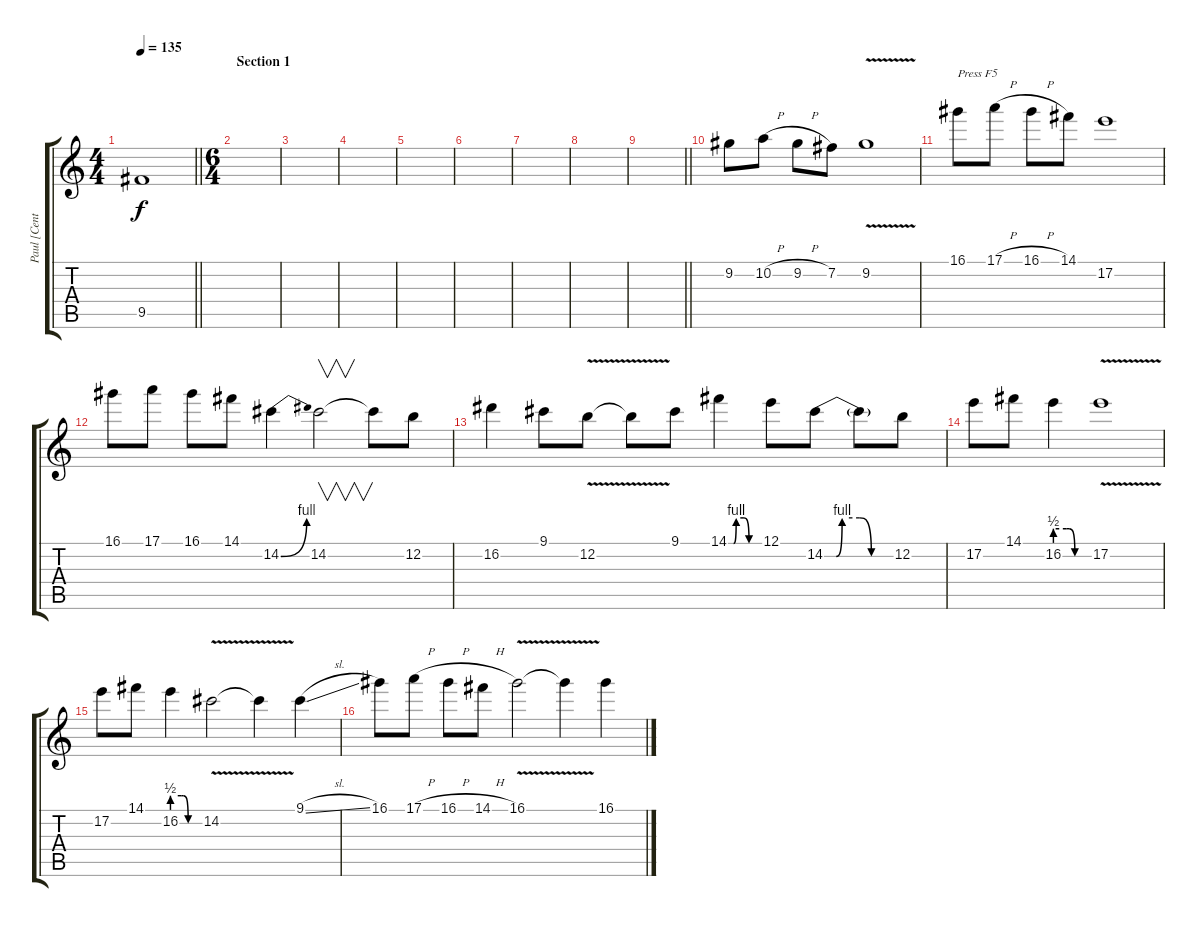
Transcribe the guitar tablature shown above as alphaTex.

\track ("Paul [Centre]" "Paul [Cent") {instrument overdrivenguitar}
\staff {score tabs}
\tuning (E4 B3 G3 D3 A2 E2) {hide}
\ts (4 4)
\tempo 135
\clef g2
\barLineRight lightlight
\ks c
9.5{t}.1{dy f} |
\ts (6 4)
\section ("" "Section 1")
|
|
|
|
|
|
|
\barLineRight lightlight
|
9.2.8 10.2{h}.8 9.2{h}.8 7.2.8 9.2{v}.1 |
16.1.8{txt "Press F5"} 17.1{h}.8 16.1{h}.8 14.1.8 17.2.1 |
16.1.8 17.1.8 16.1.8 14.1.8 14.2{be (bend 0 0 60 4)}.4 14.2.2{v} 14.2{t}.8 12.2.8 |
16.2.4 9.1.8 12.2{v}.8 12.2{t}.8 9.1.8 14.1{be (custom 0 0 10 0 15 4 30 4 40 0 45 0 60 0)}.4 12.1.8 14.2{be (custom 0 0 10 0 15 4 30 4 40 0 45 0 60 0)}.8 14.2{t}.8 12.2.8 |
17.2.8 14.1.8 16.2{be (custom 0 2 20 2 25 2 35 0 40 0 60 0)}.4 17.2{v}.1 |
17.2.8 14.1.8 16.2{be (custom 0 2 20 2 25 2 35 0 40 0 60 0)}.4 14.2{v}.2 14.2{t}.4 9.1{sl}.4 |
16.1.8 17.1{h}.8 16.1{h}.8 14.1{h}.8 16.1{v}.2 16.1{t}.4 16.1{sl}.4
